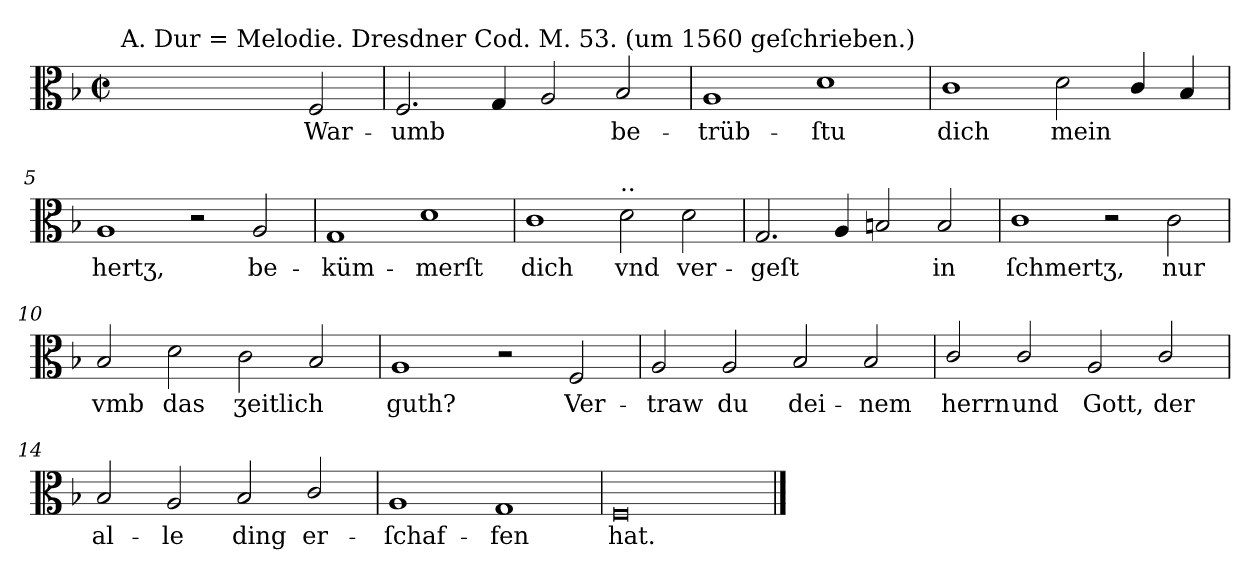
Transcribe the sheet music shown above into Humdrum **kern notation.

**kern	**text
*part1	*part1
*staff1	*staff1
*clefC3	*
*k[b-]	*
*F:	*
*M4/2	*
*met(c|)	*
=1	=1
!LO:TX:a:t=A. Dur = Melodie. Dresdner Cod. M. 53. (um 1560 geſchrieben.)	!
1ryy	.
2ryy	.
2F	War-
=2	=2
2.F	-umb
4G	.
2A	.
2B-	be-
=3	=3
1A	-trüb-
1d	-ſtu
=4	=4
1c	dich
2d	mein
4c/	.
4B-	.
=5	=5
1A	hertʒ,
2r	.
2A	be-
=6	=6
1G	-küm-
1d	-merſt
=7	=7
1c	dich
!LO:TX:a:t=..	!
2d	vnd
2d	ver-
=8	=8
2.G	-geſt
4A	.
2Bn	.
2B	in
=9	=9
1c	ſchmertʒ,
2r	.
2c	nur
=10	=10
2B-	vmb
2d	das
2c	ʒeitlich
2B-	.
=11	=11
1A	guth?
2r	.
2F	Ver-
=12	=12
2A	-traw
2A	du
2B-	dei-
2B-	-nem
=13	=13
2c/	herrn
2c/	und
2A	Gott,
2c/	der
=14	=14
2B-	al-
2A	-le
2B-	ding
2c/	er-
=15	=15
1A	-ſchaf-
1G	-fen
=16	=16
0F/	hat.
==	==
*-	*-
